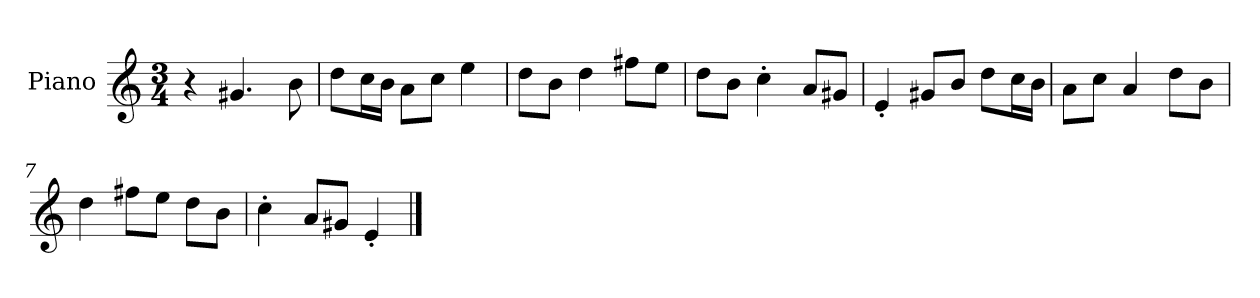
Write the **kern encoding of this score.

**kern
*part1
*staff1
*I"Piano
*I'P-no
*clefG2
*k[]
*M3/4
*MM178
=1
4r
4.g#X/
8b\
=2
8dd\L
16cc\L
16b\JJ
8a\L
8cc\J
4ee\
=3
8dd\L
8b\J
4dd\
8ff#X\L
8ee\J
=4
8dd\L
8b\J
4cc'\
8a/L
8g#X/J
=5
4e'/
8g#X/L
8b/J
8dd\L
16cc\L
16b\JJ
=6
8a\L
8cc\J
4a/
8dd\L
8b\J
=7
4dd\
8ff#X\L
8ee\J
8dd\L
8b\J
!!LO:LB:g=z
=8
4cc'\
8a/L
8g#X/J
4e'/
==
*-
